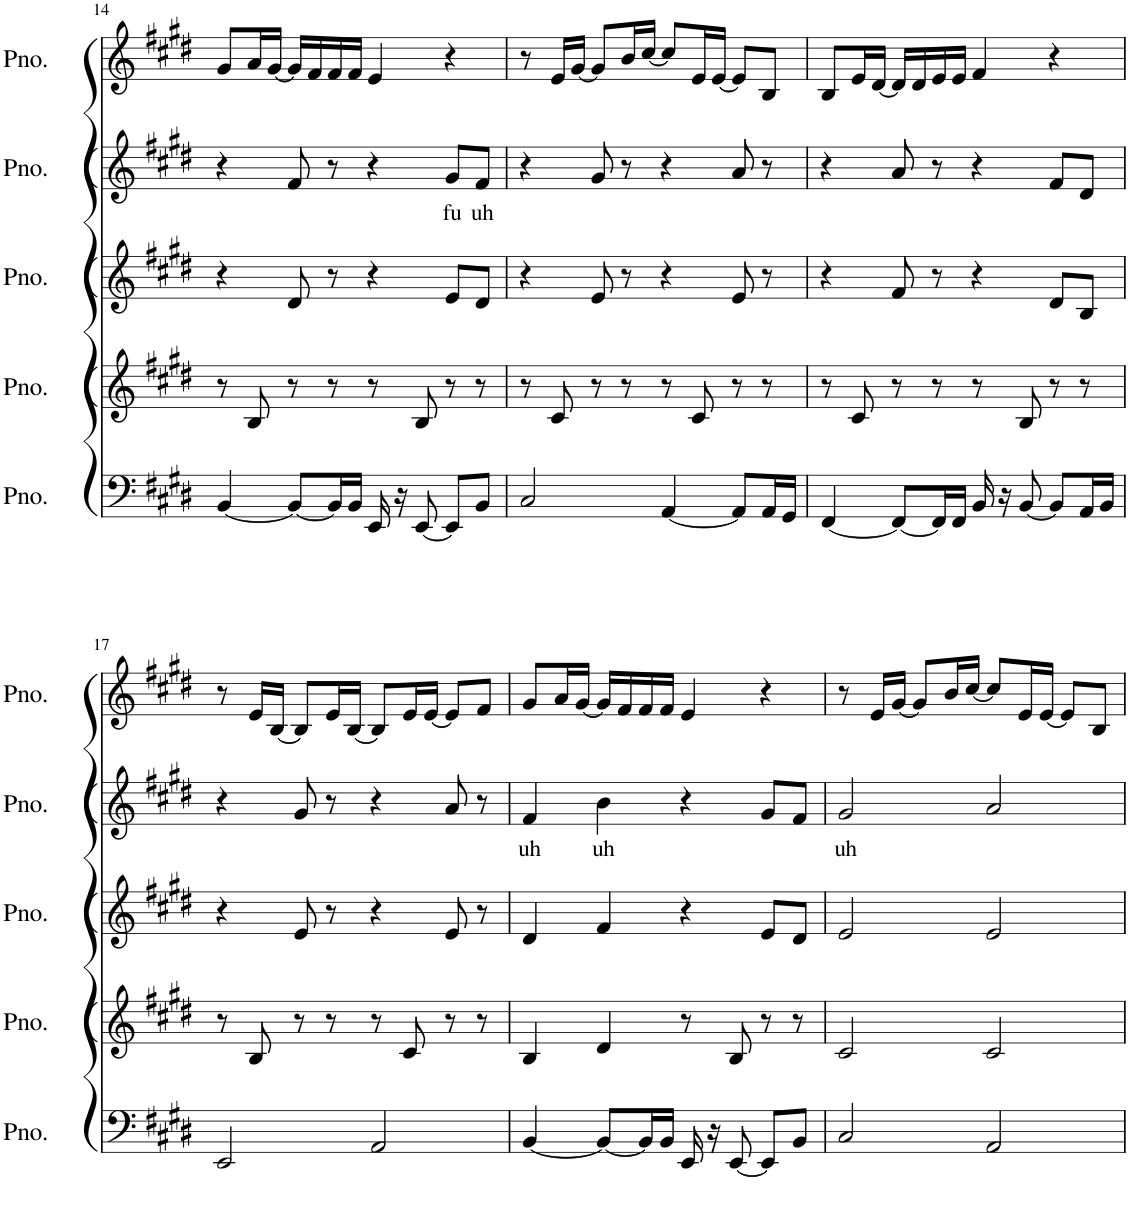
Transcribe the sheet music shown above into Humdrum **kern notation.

**kern	**kern	**kern	**kern	**text	**kern
*part5	*part4	*part3	*part2	*part2	*part1
*staff5	*staff4	*staff3	*staff2	*staff2	*staff1
*I"Piano	*I"Piano	*I"Piano	*I"Piano	*	*I"Piano
*I'Pno.	*I'Pno.	*I'Pno.	*I'Pno.	*	*I'Pno.
!!LO:PB:g=z
*clefF4	*clefG2	*clefG2	*clefG2	*	*clefG2
*k[f#c#g#d#]	*k[f#c#g#d#]	*k[f#c#g#d#]	*k[f#c#g#d#]	*	*k[f#c#g#d#]
*M4/4	*M4/4	*M4/4	*M4/4	*	*M4/4
=14	=14	=14	=14	=14	=14
[4BB/	8r	4r	4r	.	8g#/L
.	8B/	.	.	.	16a/L
.	.	.	.	.	[16g#/JJ
8BB/L_	8r	8d#/	8f#/	.	16g#/LL]
.	.	.	.	.	16f#/
16BB/L]	8r	8r	8r	.	16f#/
16BB/JJ	.	.	.	.	16f#/JJ
16EE/	8r	4r	4r	.	4e/
16r	.	.	.	.	.
[8EE/	8B/	.	.	.	.
!	!	!	!	!LO:LY:b	!
8EE/L]	8r	8e/L	8g#/L	fu	4r
!	!	!	!	!LO:LY:b	!
8BB/J	8r	8d#/J	8f#/J	uh	.
=15	=15	=15	=15	=15	=15
2C#/	8r	4r	4r	.	8r
.	8c#/	.	.	.	16e/LL
.	.	.	.	.	[16g#/JJ
.	8r	8e/	8g#/	.	8g#/L]
.	8r	8r	8r	.	16b/L
.	.	.	.	.	[16cc#/JJ
[4AA/	8r	4r	4r	.	8cc#/L]
.	8c#/	.	.	.	16e/L
.	.	.	.	.	[16e/JJ
8AA/L]	8r	8e/	8a/	.	8e/L]
16AA/L	8r	8r	8r	.	8B/J
16GG#/JJ	.	.	.	.	.
=16	=16	=16	=16	=16	=16
[4FF#/	8r	4r	4r	.	8B/L
.	8c#/	.	.	.	16e/L
.	.	.	.	.	[16d#/JJ
8FF#/L_	8r	8f#/	8a/	.	16d#/LL]
.	.	.	.	.	16d#/
16FF#/L]	8r	8r	8r	.	16e/
16FF#/JJ	.	.	.	.	16e/JJ
16BB/	8r	4r	4r	.	4f#/
16r	.	.	.	.	.
[8BB/	8B/	.	.	.	.
8BB/L]	8r	8d#/L	8f#/L	.	4r
16AA/L	8r	8B/J	8d#/J	.	.
16BB/JJ	.	.	.	.	.
!!LO:LB:g=z
=17	=17	=17	=17	=17	=17
2EE/	8r	4r	4r	.	8r
.	8B/	.	.	.	16e/LL
.	.	.	.	.	[16B/JJ
.	8r	8e/	8g#/	.	8B/L]
.	8r	8r	8r	.	16e/L
.	.	.	.	.	[16B/JJ
2AA/	8r	4r	4r	.	8B/L]
.	8c#/	.	.	.	16e/L
.	.	.	.	.	[16e/JJ
.	8r	8e/	8a/	.	8e/L]
.	8r	8r	8r	.	8f#/J
=18	=18	=18	=18	=18	=18
!	!	!	!	!LO:LY:b	!
[4BB/	4B/	4d#/	4f#/	uh	8g#/L
.	.	.	.	.	16a/L
.	.	.	.	.	[16g#/JJ
!	!	!	!	!LO:LY:b	!
8BB/L_	4d#/	4f#/	4b\	uh	16g#/LL]
.	.	.	.	.	16f#/
16BB/L]	.	.	.	.	16f#/
16BB/JJ	.	.	.	.	16f#/JJ
16EE/	8r	4r	4r	.	4e/
16r	.	.	.	.	.
[8EE/	8B/	.	.	.	.
8EE/L]	8r	8e/L	8g#/L	.	4r
8BB/J	8r	8d#/J	8f#/J	.	.
=19	=19	=19	=19	=19	=19
!	!	!	!	!LO:LY:b	!
2C#/	2c#/	2e/	2g#/	uh	8r
.	.	.	.	.	16e/LL
.	.	.	.	.	[16g#/JJ
.	.	.	.	.	8g#/L]
.	.	.	.	.	16b/L
.	.	.	.	.	[16cc#/JJ
2AA/	2c#/	2e/	2a/	.	8cc#/L]
.	.	.	.	.	16e/L
.	.	.	.	.	[16e/JJ
.	.	.	.	.	8e/L]
.	.	.	.	.	8B/J
=	=	=	=	=	=
*-	*-	*-	*-	*-	*-
